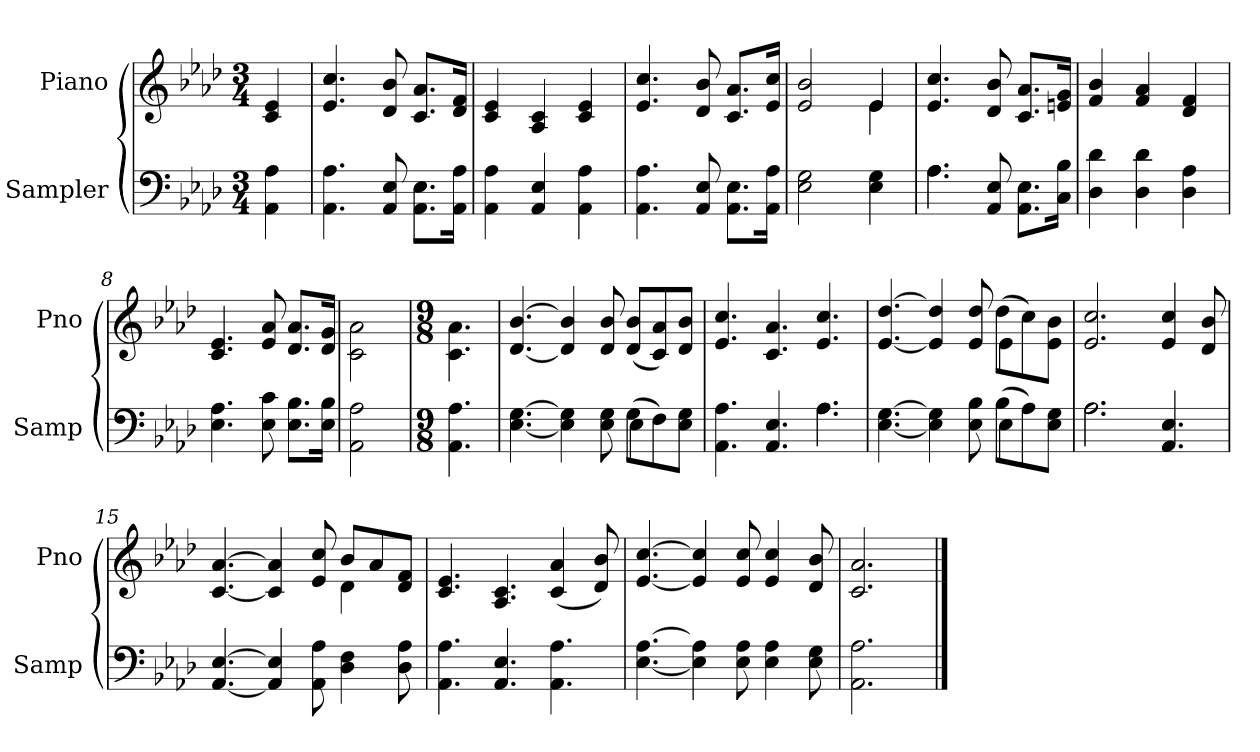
**kern	**kern
*part2	*part1
*staff2	*staff1
*I"Sampler	*I"Piano
*I'Samp	*I'Pno
*clefF4	*clefG2
*k[b-e-a-d-]	*k[b-e-a-d-]
*A-:	*A-:
*M3/4	*M3/4
=1	=1
4AA- 4A-	4c 4e-
=2	=2
4.AA- 4.A-	4.e- 4.cc
8AA- 8E-	8d- 8b-
8.AA-\ 8.E-\L	8.c/ 8.a-/L
16AA-\ 16A-\Jk	16d-/ 16f/Jk
=3	=3
4AA- 4A-	4c 4e-
4AA- 4E-	4A- 4c
4AA- 4A-	4c 4e-
=4	=4
4.AA- 4.A-	4.e- 4.cc
8AA- 8E-	8d- 8b-
8.AA-\ 8.E-\L	8.c/ 8.a-/L
16AA-\ 16A-\Jk	16e-/ 16cc/Jk
=5	=5
*	*^
2E- 2G	2e- 2b-	2ryy
4E- 4G	4e-/	4e-
*	*v	*v
=6	=6
*^	*
4.A-\	4.A-	4.e- 4.cc
8AA- 8E-	4.ryy	8d- 8b-
8.AA-\ 8.E-\L	.	8.c/ 8.a-/L
16C\ 16B-\Jk	.	16en/ 16g/Jk
*v	*v	*
=7	=7
4D- 4d-	4f 4b-
4D- 4d-	4f 4a-
4D- 4A-	4d- 4f
=8	=8
4.E- 4.A-	4.c 4.e-
8E- 8c	8e- 8a-
8.E-\ 8.B-\L	8.d-/ 8.a-/L
16E-\ 16B-\Jk	16d-/ 16g/Jk
=9	=9
2AA- 2A-	2c\ 2a-\
=10	=10
*M9/8	*M9/8
4.AA- 4.A-	4.c\ 4.a-\
=11	=11
*^	*
[4.E- [4.G	2.ryy	[4.d- [4.b-
4E-] 4G]	.	4d-] 4b-]
8E- 8G	.	8d- 8b-
(8G\L	4E-	(8d-/ 8b-/L
8F\)	.	8c/ 8a-/)
8E-\ 8G\J	8ryy	8d-/ 8b-/J
=12	=12	=12
4.AA- 4.A-	2.ryy	4.e- 4.cc
4.AA- 4.E-	.	4.c 4.a-
4.A-\	4.A-	4.e- 4.cc
=13	=13	=13
*	*	*^
[4.E- [4.G	2.ryy	[4.e- [4.dd-	2.ryy
4E-] 4G]	.	4e-] 4dd-]	.
8E- 8B-	.	8e- 8dd-	.
(8B-\L	4E-	(8dd-\L	4e-
8A-\)	.	8cc\)	.
8E-\ 8G\J	8ryy	8e-\ 8b-\J	8ryy
*	*	*v	*v
=14	=14	=14
2.A-\	2.A-	2.e- 2.cc
4.AA- 4.E-	4.ryy	4e-/ 4cc/
.	.	8d-/ 8b-/
*v	*v	*
=15	=15
*	*^
[4.AA- [4.E-	[4.c [4.a-	2.ryy
4AA-] 4E-]	4c] 4a-]	.
8AA- 8A-	8e- 8cc	.
4D- 4F	8b-/L	4d-
.	8a-/	.
8D- 8A-	8d-/ 8f/J	8ryy
*	*v	*v
=16	=16
4.AA- 4.A-	4.c 4.e-
4.AA- 4.E-	4.A- 4.c
4.AA- 4.A-	(4c 4a-
.	8d- 8b-)
=17	=17
[4.E- [4.A-	[4.e- [4.cc
4E-] 4A-]	4e-] 4cc]
8E- 8A-	8e- 8cc
4E- 4A-	4e- 4cc
8E- 8G	8d- 8b-
=18	=18
2.AA- 2.A-	2.c 2.a-
==	==
*-	*-
